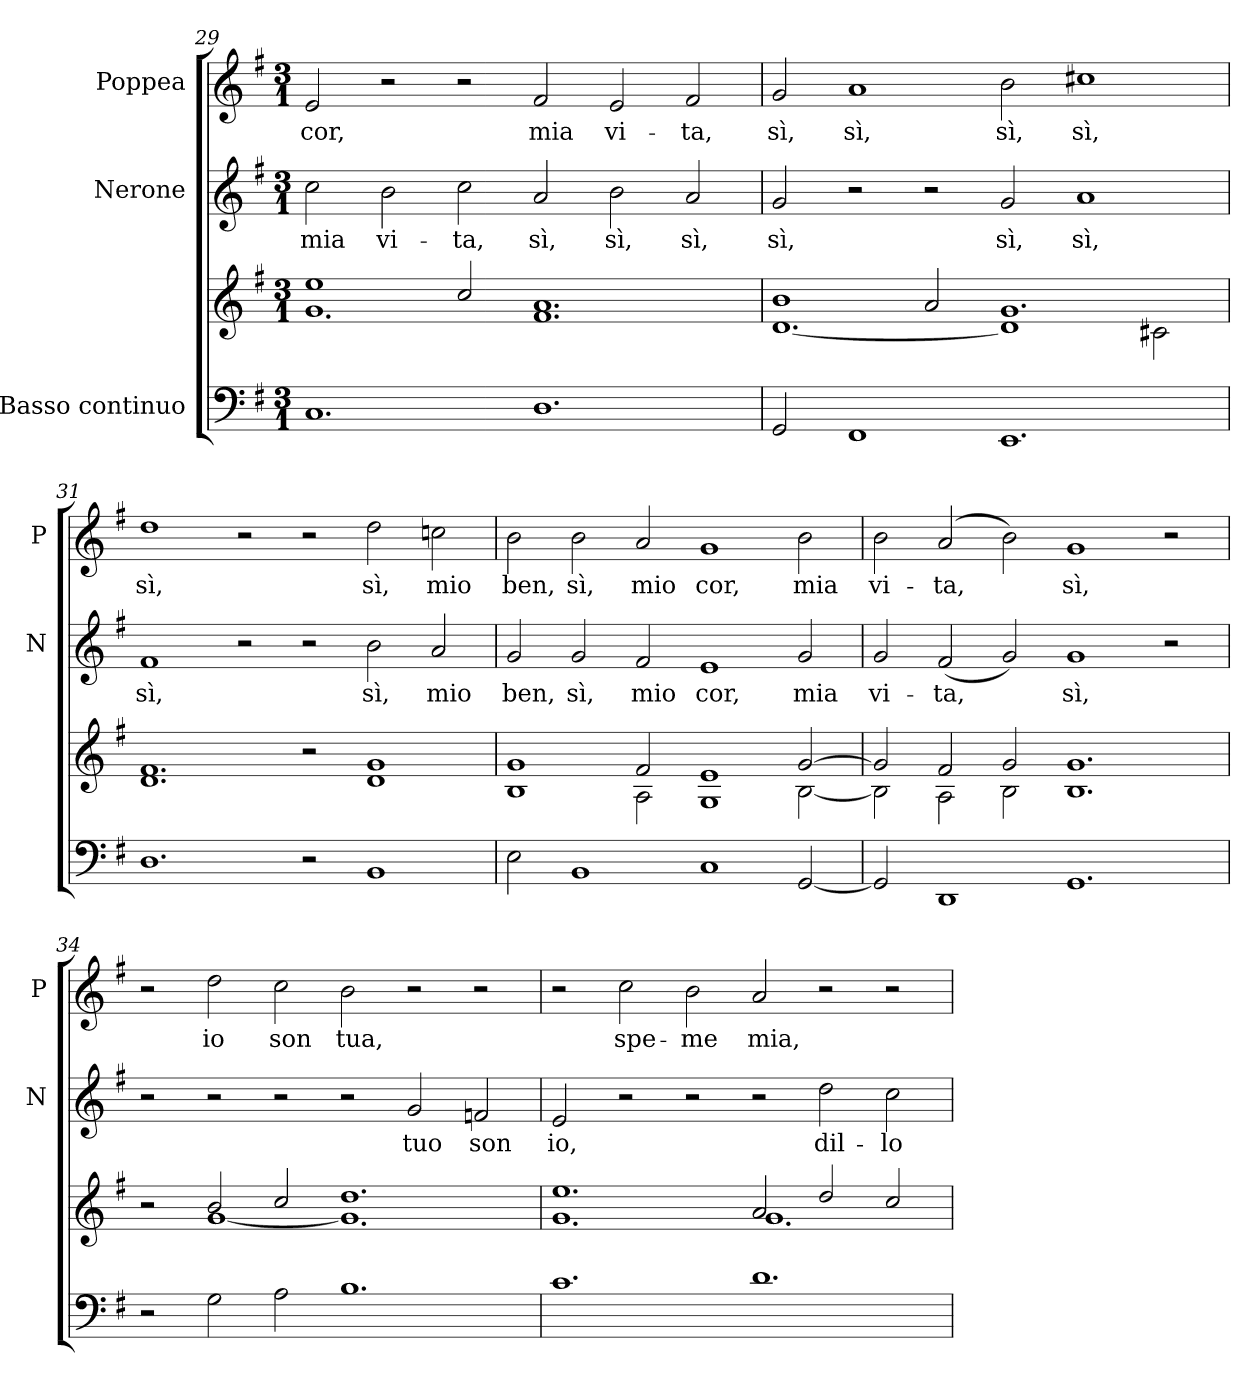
**kern	**kern	**kern	**text	**kern	**text
*part3	*part3	*part2	*part2	*part1	*part1
*staff4	*staff3	*staff2	*staff2	*staff1	*staff1
*I"Basso  continuo	*	*I"Nerone	*	*I"Poppea	*
*	*	*I'N	*	*I'P	*
*clefF4	*clefG2	*clefG2	*	*clefG2	*
*k[f#]	*k[f#]	*k[f#]	*	*k[f#]	*
*M3/1	*M3/1	*M3/1	*	*M3/1	*
=29	=29	=29	=29	=29	=29
*	*^	*	*	*	*
!	!	!	!	!LO:LY:b	!	!LO:LY:b
1.C	1ee	1.g	2cc\	mia	2e/	cor,
!	!	!	!	!LO:LY:b	!	!
.	.	.	2b\	vi-	2r	.
!	!	!	!	!LO:LY:b	!	!
.	2cc/	.	2cc\	-ta,	2r	.
!	!	!	!	!LO:LY:b	!	!LO:LY:b
1.D	1.a	1.f#	2a/	sì,	2f#/	mia
!	!	!	!	!LO:LY:b	!	!LO:LY:b
.	.	.	2b\	sì,	2e/	vi-
!	!	!	!	!LO:LY:b	!	!LO:LY:b
.	.	.	2a/	sì,	2f#/	-ta,
!!LO:LB:g=z
=30	=30	=30	=30	=30	=30	=30
!	!	!	!	!LO:LY:b	!	!LO:LY:b
2GG/	1b	[1.d	2g/	sì,	2g/	sì,
!	!	!	!	!	!	!LO:LY:b
1FF#	.	.	2r	.	1a	sì,
.	2a/	.	2r	.	.	.
!	!	!	!	!LO:LY:b	!	!LO:LY:b
1.EE	1.g	1d]	2g/	sì,	2b\	sì,
!	!	!	!	!LO:LY:b	!	!LO:LY:b
.	.	.	1a	sì,	1cc#X	sì,
.	.	2c#X\	.	.	.	.
=31	=31	=31	=31	=31	=31	=31
!	!	!	!	!LO:LY:b	!	!LO:LY:b
1.D	1.f#	1.d	1f#	sì,	1dd	sì,
.	.	.	2r	.	2r	.
2r	2r	2ryy	2r	.	2r	.
!	!	!	!	!LO:LY:b	!	!LO:LY:b
1BB	1g	1d	2b\	sì,	2dd\	sì,
!	!	!	!	!LO:LY:b	!	!LO:LY:b
.	.	.	2a/	mio	2ccn\	mio
=32	=32	=32	=32	=32	=32	=32
!	!	!	!	!LO:LY:b	!	!LO:LY:b
2E\	1g	1B	2g/	ben,	2b\	ben,
!	!	!	!	!LO:LY:b	!	!LO:LY:b
1BB	.	.	2g/	sì,	2b\	sì,
!	!	!	!	!LO:LY:b	!	!LO:LY:b
.	2f#i/	2A\	2f#i/	mio	2a/	mio
!	!	!	!	!LO:LY:b	!	!LO:LY:b
1C	1e	1G	1e	cor,	1g	cor,
!	!	!	!	!LO:LY:b	!	!LO:LY:b
[2GG/	[2g/	[2B\	2g/	mia	2b\	mia
=33	=33	=33	=33	=33	=33	=33
!	!	!	!	!LO:LY:b	!	!LO:LY:b
2GG/]	2g/]	2B\]	2g/	vi-	2b\	vi-
!	!	!	!	!LO:LY:b	!	!LO:LY:b
1DD	2f#/	2A\	(<2f#/	-ta,	(>2a/	-ta,
.	2g/	2B\	2g/)	.	2b\)	.
!	!	!	!	!LO:LY:b	!	!LO:LY:b
1.GG	1.g	1.B	1g	sì,	1g	sì,
.	.	.	2r	.	2r	.
!!LO:LB:g=z
=34	=34	=34	=34	=34	=34	=34
2r	2r	2ryy	2r	.	2r	.
!	!	!	!	!	!	!LO:LY:b
2G\	2b/	[1g	2r	.	2dd\	io
!	!	!	!	!	!	!LO:LY:b
2A\	2cc/	.	2r	.	2cc\	son
!	!	!	!	!	!	!LO:LY:b
1.B	1.dd	1.g]	2r	.	2b\	tua,
!	!	!	!	!LO:LY:b	!	!
.	.	.	2g/	tuo	2r	.
!	!	!	!	!LO:LY:b	!	!
.	.	.	2fn/	son	2r	.
=35	=35	=35	=35	=35	=35	=35
!	!	!	!	!LO:LY:b	!	!
1.c	1.ee	1.g	2e/	io,	2r	.
!	!	!	!	!	!	!LO:LY:b
.	.	.	2r	.	2cc\	spe-
!	!	!	!	!	!	!LO:LY:b
.	.	.	2r	.	2b\	-me
!	!	!	!	!	!	!LO:LY:b
1.d	2a/	1.g	2r	.	2a/	mia,
!	!	!	!	!LO:LY:b	!	!
.	2dd/	.	2dd\	dil-	2r	.
!	!	!	!	!LO:LY:b	!	!
.	2cc/	.	2cc\	-lo	2r	.
*	*v	*v	*	*	*	*
=	=	=	=	=	=
*-	*-	*-	*-	*-	*-
